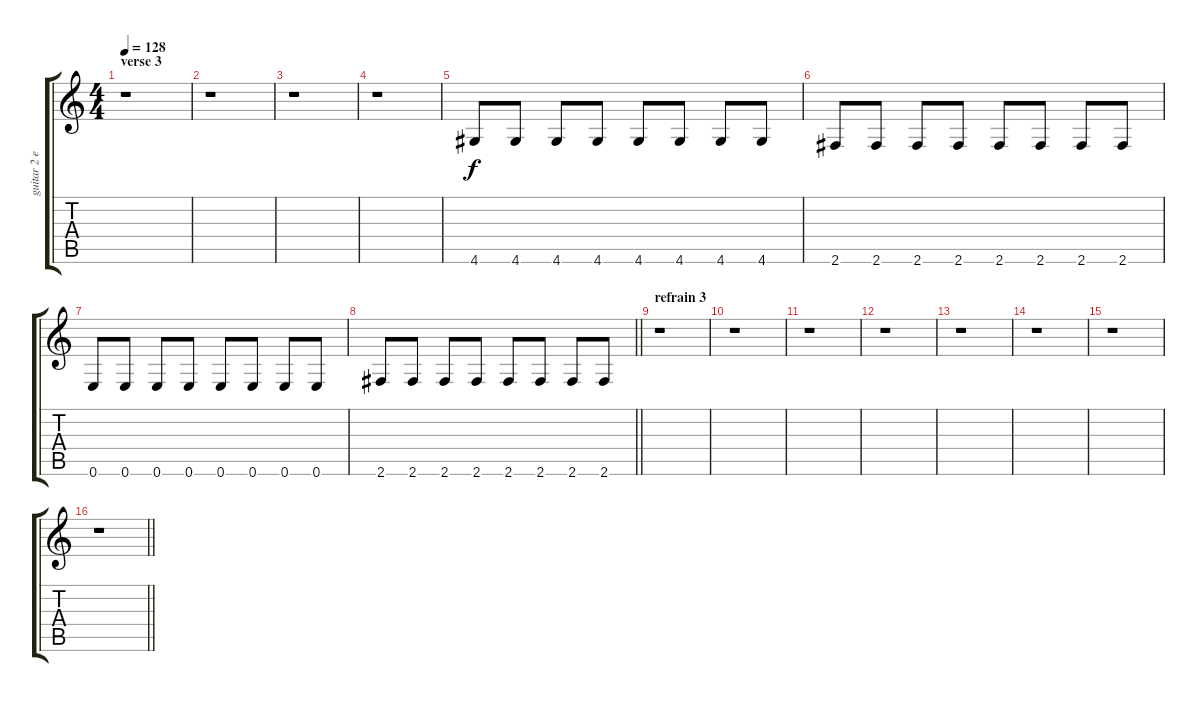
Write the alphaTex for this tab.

\track ("guitar 2 effects" "guitar 2 e") {instrument electricguitarclean}
\staff {score tabs}
\tuning (E4 B3 G3 D3 A2 E2) {hide}
\ts (4 4)
\section ("" "verse 3")
\tempo 128
\clef g2
\ks c
r.1{dy f} |
r.1 |
r.1 |
r.1 |
4.6.8{volume 0} 4.6.8 4.6.8 4.6.8 4.6.8 4.6.8 4.6.8 4.6.8{volume 10} |
2.6.8{volume 0} 2.6.8 2.6.8 2.6.8 2.6.8 2.6.8 2.6.8 2.6.8{volume 10} |
0.6.8{volume 0} 0.6.8 0.6.8 0.6.8 0.6.8 0.6.8 0.6.8 0.6.8{volume 10} |
\barLineRight lightlight
2.6.8{volume 0} 2.6.8 2.6.8 2.6.8 2.6.8 2.6.8 2.6.8 2.6.8{volume 10} |
\section ("" "refrain 3")
r.1 |
r.1 |
r.1 |
r.1 |
r.1 |
r.1 |
r.1 |
\barLineRight lightlight
r.1
